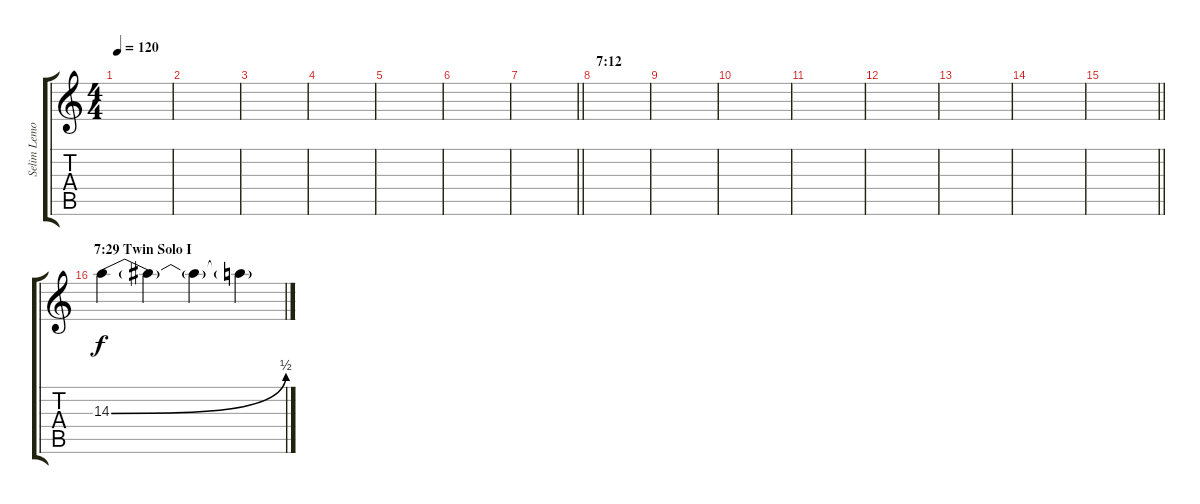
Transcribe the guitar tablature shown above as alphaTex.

\track ("Selim Lemouchi (Lead - Harmony Guitar)" "Selim Lemo") {instrument distortionguitar}
\staff {score tabs}
\tuning (E4 B3 G3 D3 A2 E2) {hide}
\ts (4 4)
\tempo 120
\clef g2
\ks c
|
|
|
|
|
|
\barLineRight lightlight
|
\section ("" "7:12")
|
|
|
|
|
|
|
\barLineRight lightlight
|
\section ("" "7:29 Twin Solo I")
14.3{be (bend 0 0 60 2)}.4 14.3{t}.4 14.3{t}.4 14.3{t}.4
